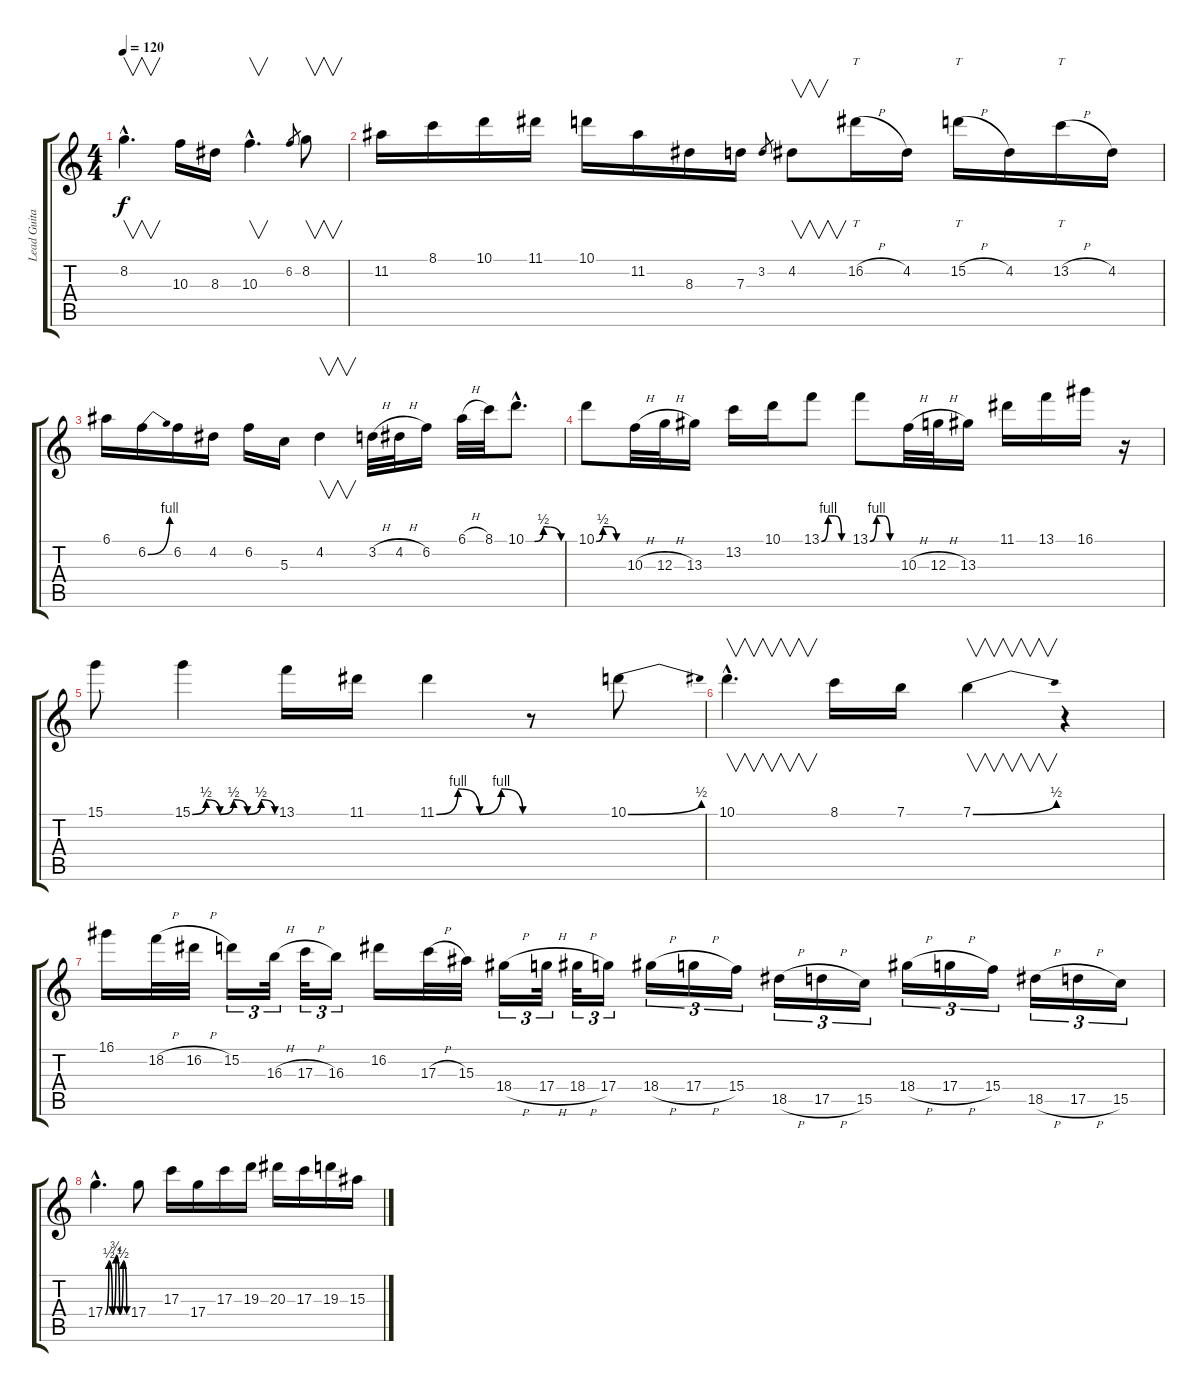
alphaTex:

\track ("Lead Guitar I" "Lead Guita") {instrument distortionguitar}
\staff {score tabs}
\tuning (E4 B3 G3 D3 A2 E2) {hide}
\ts (4 4)
\tempo 120
\clef g2
\ks c
8.2{hac}.4{v d dy f} 10.3.16 8.3.16 10.3{hac}.4{v d} 6.2.8{gr} 8.2.8{v} |
11.2.16 8.1.16 10.1.16 11.1.16 10.1.16 11.2.16 8.3.16 7.3.16 3.2.8{gr} 4.2.8{v} 16.2{h}.16{tt} 4.2.16 15.2{h}.16{tt} 4.2.16 13.2{h}.16{tt} 4.2.16 |
6.1.16 6.2{be (bend 0 0 60 4)}.16 6.2.16 4.2.16 6.2.16 5.3.16 4.2.4{v} 3.2{h}.32 4.2{h}.32 6.2.16 6.1{h}.32 8.1.32 10.1{be (custom 0 0 15 0 30 2 60 0) hac}.8{d} |
10.1{be (custom 0 0 15 2 30 2 45 0 60 0)}.8 10.3{h}.32 12.3{h}.32 13.3.16 13.2.16 10.1.16 13.1{be (custom 0 0 15 4 30 4 45 0 60 0)}.8 13.1{be (custom 0 0 15 4 30 4 45 0 60 0)}.8 10.3{h}.32 12.3{h}.32 13.3.16 11.1.16 13.1.16 16.1.16 r.16 |
15.1.8 15.1{be (custom 0 0 10 2 20 0 30 2 40 0 50 2 60 0)}.4 13.1.16 11.1.16 11.1{be (custom 0 0 15 4 30 0 45 4 60 0)}.4 r.8 10.1{be (bend 0 0 60 2)}.8 |
10.1{hac}.4{v d} 8.1.16 7.1.16 7.1{be (bend 0 0 60 2)}.4{v} r.4 |
16.1.16 18.2{h}.32 16.2{h}.32 15.2.16{tu (3 2)} 16.3{h}.32{tu (3 2)} 17.3{h}.32{tu (3 2)} 16.3.16{tu (3 2)} 16.2.16 17.3{h}.32 15.3.32 18.4{h}.16{tu (3 2)} 17.4{h}.32{tu (3 2)} 18.4{h}.32{tu (3 2)} 17.4.16{tu (3 2)} 18.4{h}.16{tu (3 2)} 17.4{h}.16{tu (3 2)} 15.4.16{tu (3 2)} 18.5{h}.16{tu (3 2)} 17.5{h}.16{tu (3 2)} 15.5.16{tu (3 2)} 18.4{h}.16{tu (3 2)} 17.4{h}.16{tu (3 2)} 15.4.16{tu (3 2)} 18.5{h}.16{tu (3 2)} 17.5{h}.16{tu (3 2)} 15.5.16{tu (3 2)} |
17.4{be (custom 0 0 10 2 20 0 30 3 40 0 50 2 60 0) hac}.4{d} 17.4.8 17.3.16 17.4.16 17.3.16 19.3.16 20.3.16 17.3.16 19.3.16 15.3.16
